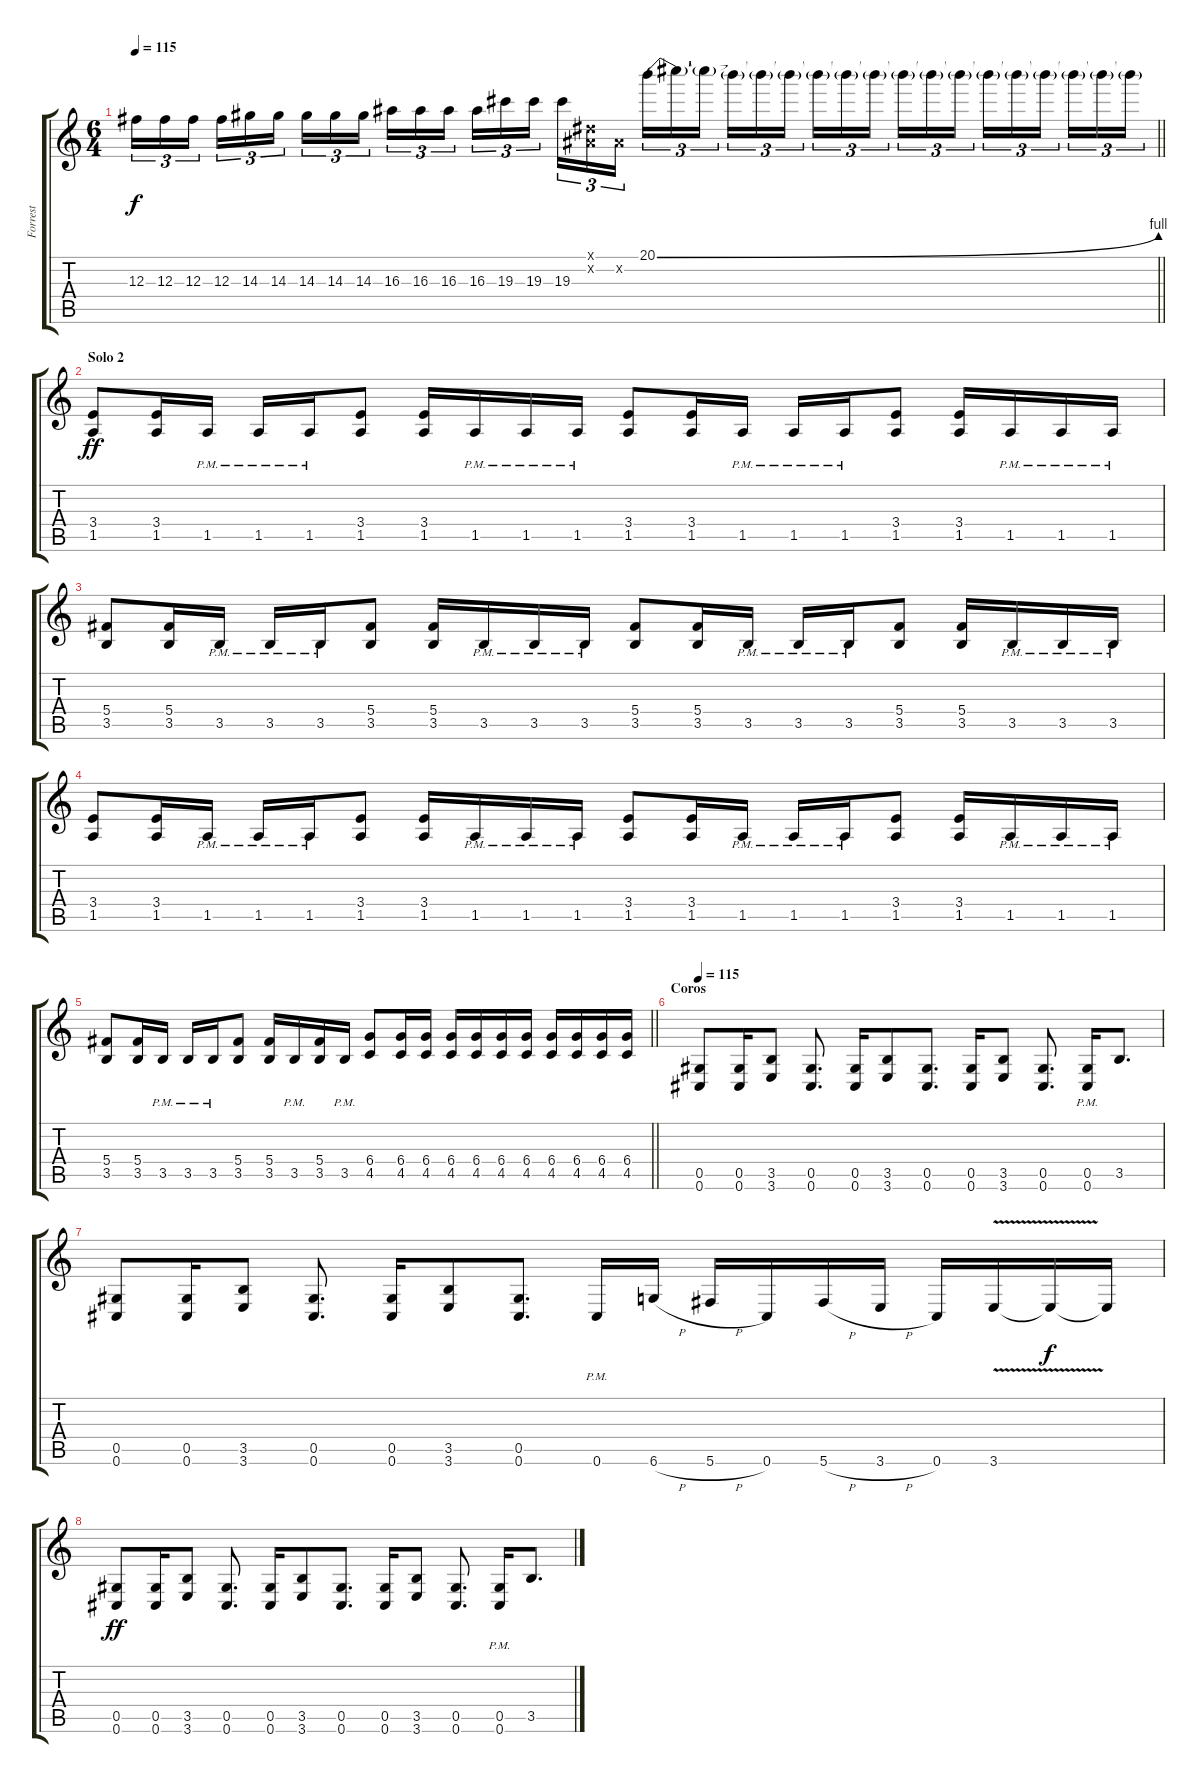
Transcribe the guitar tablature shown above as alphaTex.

\track ("Forrest" "Forrest") {instrument distortionguitar}
\staff {score tabs}
\tuning (Eb4 Bb3 Gb3 Db3 Ab2 Db2) {hide}
\ts (6 4)
\tempo 115
\clef g2
\barLineRight lightlight
\ks c
12.3.16{tu (3 2) dy f} 12.3.16{tu (3 2)} 12.3.16{tu (3 2) beam splitsecondary} 12.3.16{tu (3 2)} 14.3.16{tu (3 2)} 14.3.16{tu (3 2) beam splitsecondary} 14.3.16{tu (3 2)} 14.3.16{tu (3 2)} 14.3.16{tu (3 2) beam splitsecondary} 16.3.16{tu (3 2)} 16.3.16{tu (3 2)} 16.3.16{tu (3 2) beam splitsecondary} 16.3.16{tu (3 2)} 19.3.16{tu (3 2)} 19.3.16{tu (3 2) beam splitsecondary} 19.3.16{tu (3 2)} (0.1{x} 0.2{x}).16{tu (3 2)} 0.2{x}.16{tu (3 2)} 20.1{be (bend 0 0 60 4)}.16{tu (3 2)} 20.1{t}.16{tu (3 2)} 20.1{t}.16{tu (3 2) beam splitsecondary} 20.1{t}.16{tu (3 2)} 20.1{t}.16{tu (3 2)} 20.1{t}.16{tu (3 2) beam splitsecondary} 20.1{t}.16{tu (3 2)} 20.1{t}.16{tu (3 2)} 20.1{t}.16{tu (3 2) beam splitsecondary} 20.1{t}.16{tu (3 2)} 20.1{t}.16{tu (3 2)} 20.1{t}.16{tu (3 2) beam splitsecondary} 20.1{t}.16{tu (3 2)} 20.1{t}.16{tu (3 2)} 20.1{t}.16{tu (3 2) beam splitsecondary} 20.1{t}.16{tu (3 2)} 20.1{t}.16{tu (3 2)} 20.1{t}.16{tu (3 2)} |
\section ("" "Solo 2")
(3.4 1.5).8{dy ff} (3.4 1.5).16 1.5{pm}.16 1.5{pm}.16 1.5{pm}.16 (3.4 1.5).8 (3.4 1.5).16 1.5{pm}.16 1.5{pm}.16 1.5{pm}.16 (3.4 1.5).8 (3.4 1.5).16 1.5{pm}.16 1.5{pm}.16 1.5{pm}.16 (3.4 1.5).8 (3.4 1.5).16 1.5{pm}.16 1.5{pm}.16 1.5{pm}.16 |
(5.4 3.5).8 (5.4 3.5).16 3.5{pm}.16 3.5{pm}.16 3.5{pm}.16 (5.4 3.5).8 (5.4 3.5).16 3.5{pm}.16 3.5{pm}.16 3.5{pm}.16 (5.4 3.5).8 (5.4 3.5).16 3.5{pm}.16 3.5{pm}.16 3.5{pm}.16 (5.4 3.5).8 (5.4 3.5).16 3.5{pm}.16 3.5{pm}.16 3.5{pm}.16 |
(3.4 1.5).8 (3.4 1.5).16 1.5{pm}.16 1.5{pm}.16 1.5{pm}.16 (3.4 1.5).8 (3.4 1.5).16 1.5{pm}.16 1.5{pm}.16 1.5{pm}.16 (3.4 1.5).8 (3.4 1.5).16 1.5{pm}.16 1.5{pm}.16 1.5{pm}.16 (3.4 1.5).8 (3.4 1.5).16 1.5{pm}.16 1.5{pm}.16 1.5{pm}.16 |
\barLineRight lightlight
(5.4 3.5).8 (5.4 3.5).16 3.5{pm}.16 3.5{pm}.16 3.5{pm}.16 (5.4 3.5).8 (5.4 3.5).16 3.5{pm}.16 (5.4 3.5).16 3.5{pm}.16 (6.4 4.5).8 (6.4 4.5).16 (6.4 4.5).16 (6.4 4.5).16 (6.4 4.5).16 (6.4 4.5).16 (6.4 4.5).16 (6.4 4.5).16 (6.4 4.5).16 (6.4 4.5).16 (6.4 4.5).16 |
\section ("" "Coros ")
\tempo 115
(0.5 0.6).8{instrument distortionguitar} (0.5 0.6).16 (3.5 3.6).8 (0.5 0.6).8{d} (0.5 0.6).16 (3.5 3.6).8 (0.5 0.6).8{d} (0.5 0.6).16 (3.5 3.6).8 (0.5 0.6).8{d} (0.5{pm} 0.6{pm}).16 3.5.8{d} |
(0.5 0.6).8 (0.5 0.6).16 (3.5 3.6).8 (0.5 0.6).8{d} (0.5 0.6).16 (3.5 3.6).8 (0.5 0.6).8{d} 0.6{pm}.16 6.6{h}.16 5.6{h}.16 0.6.16 5.6{h}.16 3.6{h}.16 0.6.16 3.6{v}.16 3.6{t}.16{dy f} 3.6{t}.16 |
(0.5 0.6).8{dy ff} (0.5 0.6).16 (3.5 3.6).8 (0.5 0.6).8{d} (0.5 0.6).16 (3.5 3.6).8 (0.5 0.6).8{d} (0.5 0.6).16 (3.5 3.6).8 (0.5 0.6).8{d} (0.5{pm} 0.6{pm}).16 3.5.8{d}
